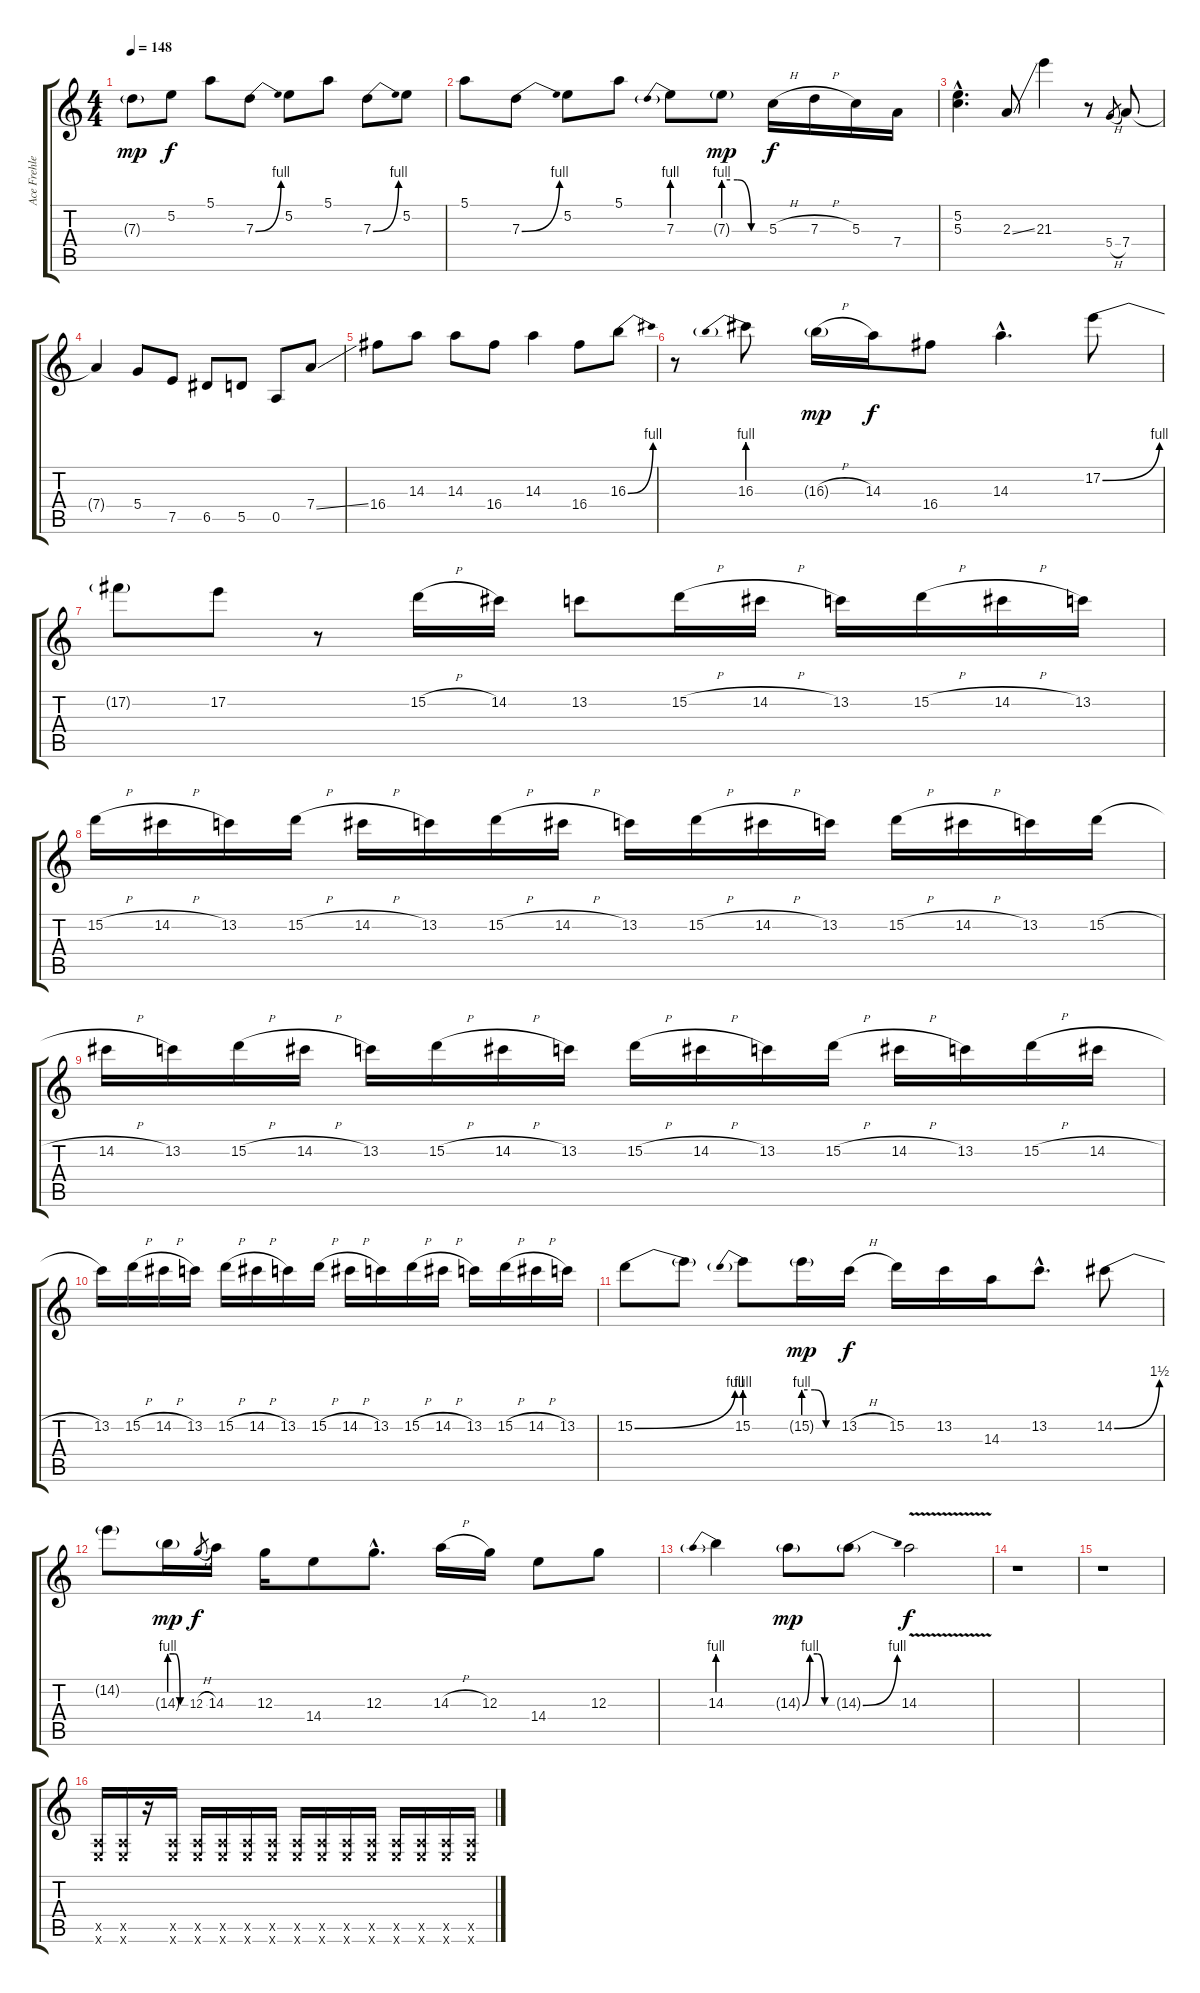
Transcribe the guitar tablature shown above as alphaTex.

\track ("Ace Frehley" "Ace Frehle") {instrument overdrivenguitar}
\staff {score tabs}
\tuning (E4 B3 G3 D3 A2 E2) {hide}
\ts (4 4)
\tempo 148
\clef g2
\ks c
7.3{g}.8{dy mp} 5.2.8{dy f} 5.1.8 7.3{be (bend 0 0 60 4)}.8 5.2.8 5.1.8 7.3{be (bend 0 0 60 4)}.8 5.2.8 |
5.1.8 7.3{be (bend 0 0 60 4)}.8 5.2.8 5.1.8 7.3{be (prebend 0 4 60 4)}.8 7.3{be (custom 0 4 20 4 40 0 60 0) g}.8{dy mp} 5.3{h}.16{dy f} 7.3{h}.16 5.3.16 7.4.16 |
(5.2{hac} 5.3{hac}).4{d} 2.3{ss}.8 21.3.4 r.8 5.4{h}.8{gr} 7.4.8 |
7.4{t}.4 5.4.8 7.5.8 6.5.8 5.5.8 0.5.8 7.4{ss}.8 |
16.4.8 14.3.8 14.3.8 16.4.8 14.3.4 16.4.8 16.3{be (bend 0 0 60 4)}.8 |
r.8 16.3{be (prebend 0 4 60 4)}.8 16.3{h g}.16{dy mp} 14.3.16{dy f} 16.4.8 14.3{hac}.4{d} 17.2{be (bend 0 0 60 4)}.8 |
17.2{t}.8 17.2.8 r.8 15.2{h}.16 14.2.16 13.2.8 15.2{h}.16 14.2{h}.16 13.2.16 15.2{h}.16 14.2{h}.16 13.2.16 |
15.2{h}.16 14.2{h}.16 13.2.16 15.2{h}.16 14.2{h}.16 13.2.16 15.2{h}.16 14.2{h}.16 13.2.16 15.2{h}.16 14.2{h}.16 13.2.16 15.2{h}.16 14.2{h}.16 13.2.16 15.2{h}.16 |
14.2{h}.16 13.2.16 15.2{h}.16 14.2{h}.16 13.2.16 15.2{h}.16 14.2{h}.16 13.2.16 15.2{h}.16 14.2{h}.16 13.2.16 15.2{h}.16 14.2{h}.16 13.2.16 15.2{h}.16 14.2{h}.16 |
13.2.16 15.2{h}.16 14.2{h}.16 13.2.16 15.2{h}.16 14.2{h}.16 13.2.16 15.2{h}.16 14.2{h}.16 13.2.16 15.2{h}.16 14.2{h}.16 13.2.16 15.2{h}.16 14.2{h}.16 13.2.16 |
15.2{be (bend 0 0 60 4)}.8 15.2{t}.8 15.2{be (prebend 0 4 60 4)}.8 15.2{be (custom 0 4 20 4 40 0 60 0) g}.16{dy mp} 13.2{h}.16{dy f} 15.2.16 13.2.16 14.3.16 13.2{hac}.8{d} 14.2{be (bend 0 0 60 6)}.8 |
14.2{t}.8 14.3{be (custom 0 4 20 4 40 0 60 0) g}.16{dy mp} 12.3{h}.8{gr dy f} 14.3.16 12.3.16 14.4.8 12.3{hac}.8{d} 14.3{h}.16 12.3.16 14.4.8 12.3.8 |
14.3{be (prebend 0 4 60 4)}.4 14.3{be (custom 0 0 15 4 30 4 45 0 60 0) g}.8{dy mp} 14.3{be (bend 0 0 60 4) g}.8 14.3{v}.2{dy f} |
r.1 |
r.1 |
(0.5{x} 0.6{x}).16 (0.5{x} 0.6{x}).16 r.16 (0.5{x} 0.6{x}).16 (0.5{x} 0.6{x}).16 (0.5{x} 0.6{x}).16 (0.5{x} 0.6{x}).16 (0.5{x} 0.6{x}).16 (0.5{x} 0.6{x}).16 (0.5{x} 0.6{x}).16 (0.5{x} 0.6{x}).16 (0.5{x} 0.6{x}).16 (0.5{x} 0.6{x}).16 (0.5{x} 0.6{x}).16 (0.5{x} 0.6{x}).16 (0.5{x} 0.6{x}).16
